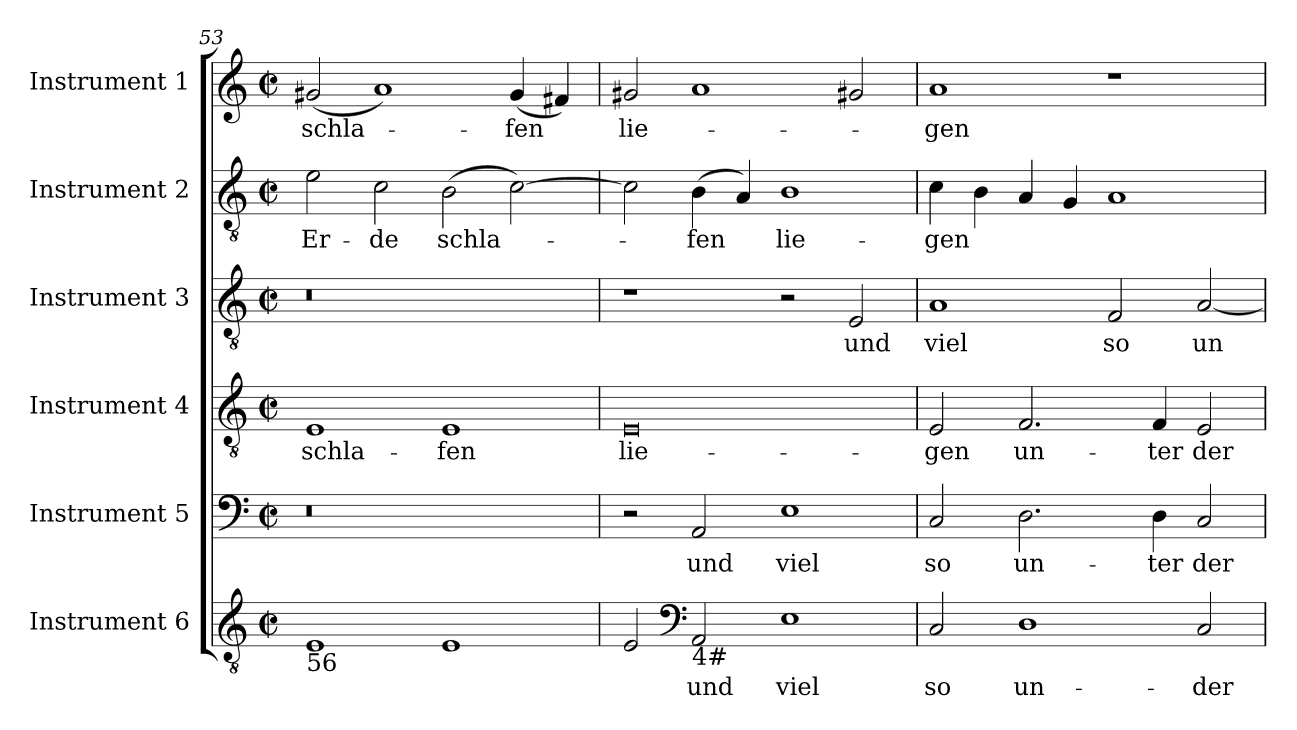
**kern	**text	**kern	**text	**kern	**text	**kern	**text	**kern	**text	**kern	**text
*part6	*part6	*part5	*part5	*part4	*part4	*part3	*part3	*part2	*part2	*part1	*part1
*staff6	*staff6	*staff5	*staff5	*staff4	*staff4	*staff3	*staff3	*staff2	*staff2	*staff1	*staff1
*I"Instrument 6	*	*I"Instrument 5	*	*I"Instrument 4	*	*I"Instrument 3	*	*I"Instrument 2	*	*I"Instrument 1	*
*clefGv2	*	*clefF4	*	*clefGv2	*	*clefGv2	*	*clefGv2	*	*clefG2	*
*M2/2	*	*M2/2	*	*M2/2	*	*M2/2	*	*M2/2	*	*M2/2	*
*met(c|)	*	*met(c|)	*	*met(c|)	*	*met(c|)	*	*met(c|)	*	*met(c|)	*
=53	=53	=53	=53	=53	=53	=53	=53	=53	=53	=53	=53
!LO:TX:b:t=56	!	!	!	!	!	!	!	!	!	!	!
!	!	!	!	!	!LO:LY:b:cj	!	!	!	!LO:LY:b:cj	!	!LO:LY:b:cj
1E	.	0r	.	1E	schla-	0r	.	2e\	Er-	(<2g#/	schla-
!	!	!	!	!	!	!	!	!	!LO:LY:b:cj	!	!
.	.	.	.	.	.	.	.	2c\	-de	1a)	.
!	!	!	!	!	!LO:LY:b:cj	!	!	!	!LO:LY:b:cj	!	!
1E	.	.	.	1E	-fen	.	.	(>2B\	schla-	.	.
!	!	!	!	!	!	!	!	!	!	!	!LO:LY:b:cj
.	.	.	.	.	.	.	.	[>2c\)	.	(<4g#/	-fen
.	.	.	.	.	.	.	.	.	.	4f#X/)	.
=54	=54	=54	=54	=54	=54	=54	=54	=54	=54	=54	=54
!	!	!	!	!	!LO:LY:b:cj	!	!	!	!	!	!LO:LY:b:cj
2E</	.	2r	.	0E	lie-	1r	.	2c\]	.	2g#/	lie-
*clefF4	*	*	*	*	*	*	*	*	*	*	*
!LO:TX:b:t=4#	!	!	!	!	!	!	!	!	!	!	!
!	!LO:LY:a:cj	!	!LO:LY:b:cj	!	!	!	!	!	!LO:LY:b:cj	!	!
2AA/	und	2AA/	und	.	.	.	.	(>4B\	-fen	1a	.
.	.	.	.	.	.	.	.	4A/)	.	.	.
!	!LO:LY:a:cj	!	!LO:LY:b:cj	!	!	!	!	!	!LO:LY:b:cj	!	!
1E	viel	1E	viel	.	.	2r	.	1B	lie-	.	.
!	!	!	!	!	!	!	!LO:LY:b:cj	!	!	!	!
.	.	.	.	.	.	2E/	und	.	.	2g#X/	.
=55	=55	=55	=55	=55	=55	=55	=55	=55	=55	=55	=55
!	!LO:LY:a:cj	!	!LO:LY:b:cj	!	!LO:LY:b:cj	!	!LO:LY:b:cj	!	!LO:LY:b:cj	!	!LO:LY:b:cj
2C/	so	2C/	so	2E/	-gen	1A	viel	4c\	-gen	1a	-gen
.	.	.	.	.	.	.	.	4B\	.	.	.
!	!LO:LY:a:cj	!	!LO:LY:b:cj	!	!LO:LY:b:cj	!	!	!	!	!	!
1D	un-	2.D\	un-	2.F/	un-	.	.	4A/	.	.	.
.	.	.	.	.	.	.	.	4G/	.	.	.
!	!	!	!	!	!	!	!LO:LY:b:cj	!	!	!	!
.	.	.	.	.	.	2F/	so	1A	.	1r	.
!	!	!	!LO:LY:b:cj	!	!LO:LY:b:cj	!	!	!	!	!	!
.	.	4D\	-ter	4F/	-ter	.	.	.	.	.	.
!	!LO:LY:a:cj	!	!LO:LY:b:cj	!	!LO:LY:b:cj	!	!LO:LY:b:cj	!	!	!	!
2C</	-der	2C/	der	2E/	der	[<2A/	un-	.	.	.	.
=	=	=	=	=	=	=	=	=	=	=	=
*-	*-	*-	*-	*-	*-	*-	*-	*-	*-	*-	*-
